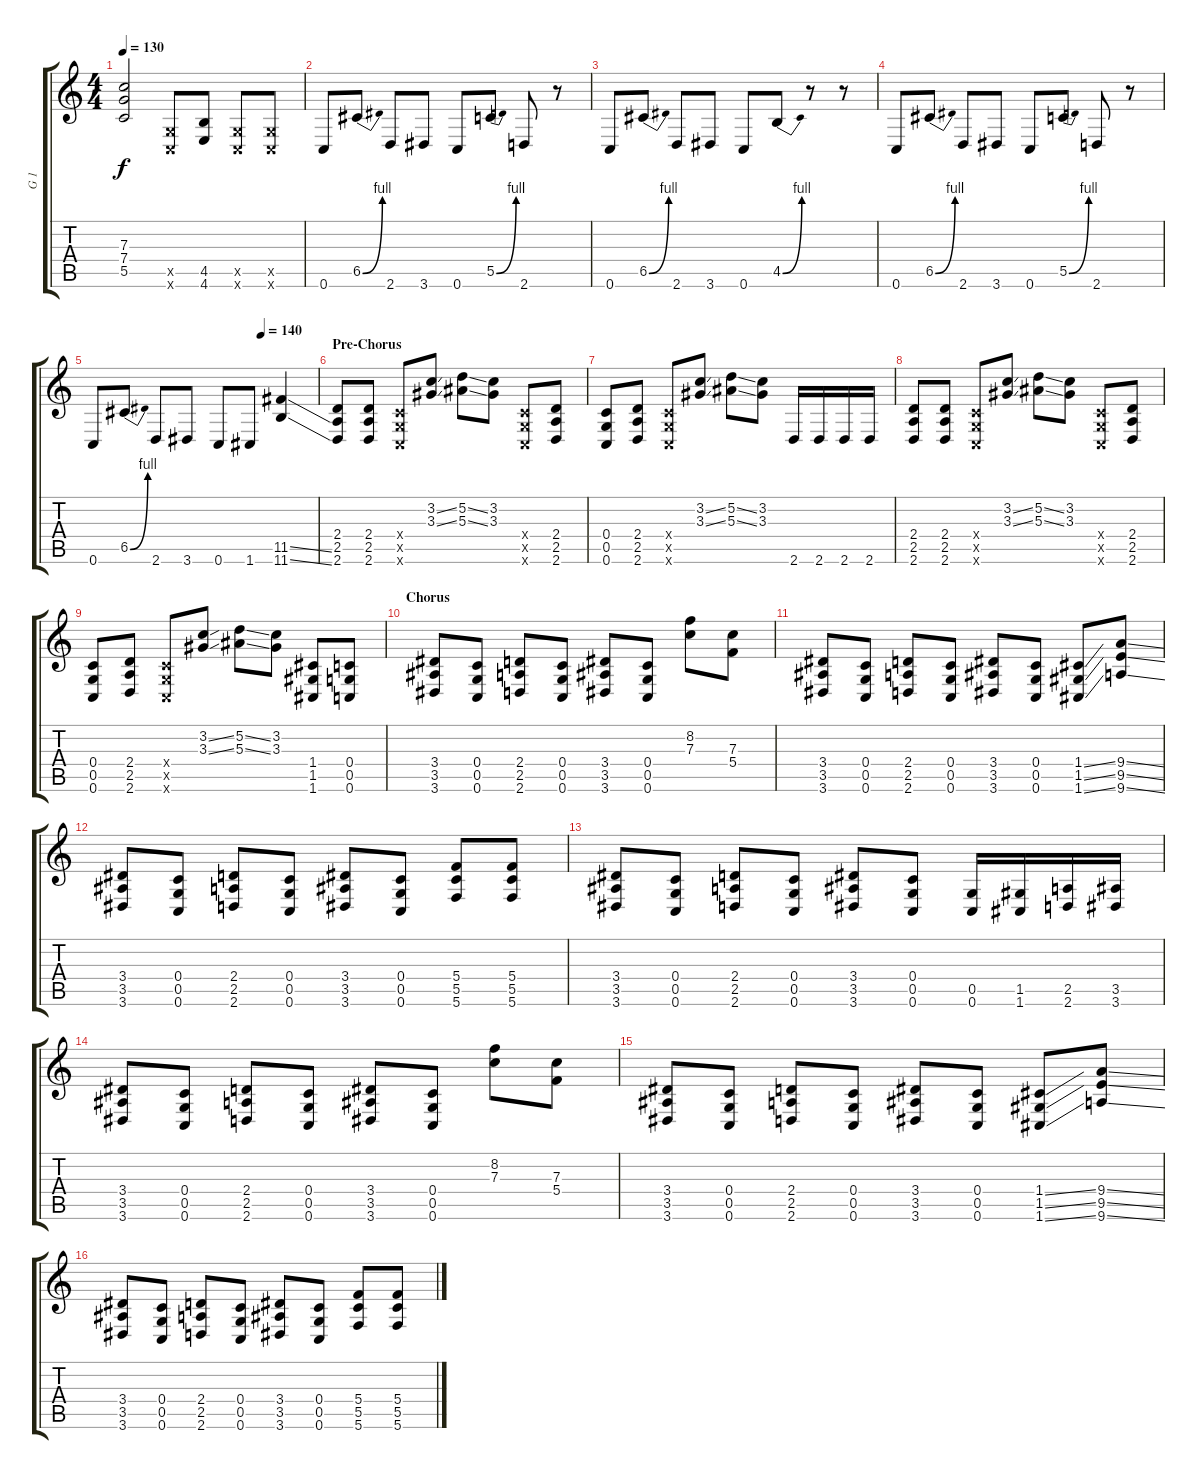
\track ("G 1" "G 1") {instrument distortionguitar}
\staff {score tabs}
\tuning (D4 A3 F3 C3 G2 C2) {hide}
\ts (4 4)
\tempo 130
\clef g2
\ks c
(7.3{t} 7.4{t} 5.5{t}).2{dy f} (0.5{x} 0.6{x}).8 (4.5 4.6).8 (0.5{x} 0.6{x}).8 (0.5{x} 0.6{x}).8 |
0.6.8 6.5{be (bend 0 0 60 4)}.8 2.6.8 3.6.8 0.6.8 5.5{be (bend 0 0 60 4)}.8 2.6.8 r.8 |
0.6.8 6.5{be (bend 0 0 60 4)}.8 2.6.8 3.6.8 0.6.8 4.5{be (bend 0 0 60 4)}.8 r.8 r.8 |
0.6.8 6.5{be (bend 0 0 60 4)}.8 2.6.8 3.6.8 0.6.8 5.5{be (bend 0 0 60 4)}.8 2.6.8 r.8 |
\tempo (140 0.75)
0.6.8 6.5{be (bend 0 0 60 4)}.8 2.6.8 3.6.8 0.6.8 1.6.8 (11.5{ss} 11.6{ss}).4{volume 13 instrument distortionguitar} |
\section ("" "Pre-Chorus")
(2.4 2.5 2.6).8 (2.4 2.5 2.6).8 (0.4{x} 0.5{x} 0.6{x}).8 (3.2{ss} 3.3{ss}).8 (5.2{ss} 5.3{ss}).8 (3.2 3.3).8 (0.4{x} 0.5{x} 0.6{x}).8 (2.4 2.5 2.6).8 |
(0.4 0.5 0.6).8 (2.4 2.5 2.6).8 (0.4{x} 0.5{x} 0.6{x}).8 (3.2{ss} 3.3{ss}).8 (5.2{ss} 5.3{ss}).8 (3.2 3.3).8 2.6.16 2.6.16 2.6.16 2.6.16 |
(2.4 2.5 2.6).8 (2.4 2.5 2.6).8 (0.4{x} 0.5{x} 0.6{x}).8 (3.2{ss} 3.3{ss}).8 (5.2{ss} 5.3{ss}).8 (3.2 3.3).8 (0.4{x} 0.5{x} 0.6{x}).8 (2.4 2.5 2.6).8 |
(0.4 0.5 0.6).8 (2.4 2.5 2.6).8 (0.4{x} 0.5{x} 0.6{x}).8 (3.2{ss} 3.3{ss}).8 (5.2{ss} 5.3{ss}).8 (3.2 3.3).8 (1.4 1.5 1.6).8 (0.4 0.5 0.6).8 |
\section ("" "Chorus")
(3.4 3.5 3.6).8 (0.4 0.5 0.6).8 (2.4 2.5 2.6).8 (0.4 0.5 0.6).8 (3.4 3.5 3.6).8 (0.4 0.5 0.6).8 (8.2 7.3).8 (7.3 5.4).8 |
(3.4 3.5 3.6).8 (0.4 0.5 0.6).8 (2.4 2.5 2.6).8 (0.4 0.5 0.6).8 (3.4 3.5 3.6).8 (0.4 0.5 0.6).8 (1.4{ss} 1.5{ss} 1.6{ss}).8 (9.4{ss} 9.5{ss} 9.6{ss}).8 |
(3.4 3.5 3.6).8 (0.4 0.5 0.6).8 (2.4 2.5 2.6).8 (0.4 0.5 0.6).8 (3.4 3.5 3.6).8 (0.4 0.5 0.6).8 (5.4 5.5 5.6).8 (5.4 5.5 5.6).8 |
(3.4 3.5 3.6).8 (0.4 0.5 0.6).8 (2.4 2.5 2.6).8 (0.4 0.5 0.6).8 (3.4 3.5 3.6).8 (0.4 0.5 0.6).8 (0.5 0.6).16 (1.5 1.6).16 (2.5 2.6).16 (3.5 3.6).16 |
(3.4 3.5 3.6).8 (0.4 0.5 0.6).8 (2.4 2.5 2.6).8 (0.4 0.5 0.6).8 (3.4 3.5 3.6).8 (0.4 0.5 0.6).8 (8.2 7.3).8 (7.3 5.4).8 |
(3.4 3.5 3.6).8 (0.4 0.5 0.6).8 (2.4 2.5 2.6).8 (0.4 0.5 0.6).8 (3.4 3.5 3.6).8 (0.4 0.5 0.6).8 (1.4{ss} 1.5{ss} 1.6{ss}).8 (9.4{ss} 9.5{ss} 9.6{ss}).8 |
(3.4 3.5 3.6).8 (0.4 0.5 0.6).8 (2.4 2.5 2.6).8 (0.4 0.5 0.6).8 (3.4 3.5 3.6).8 (0.4 0.5 0.6).8 (5.4 5.5 5.6).8 (5.4 5.5 5.6).8
